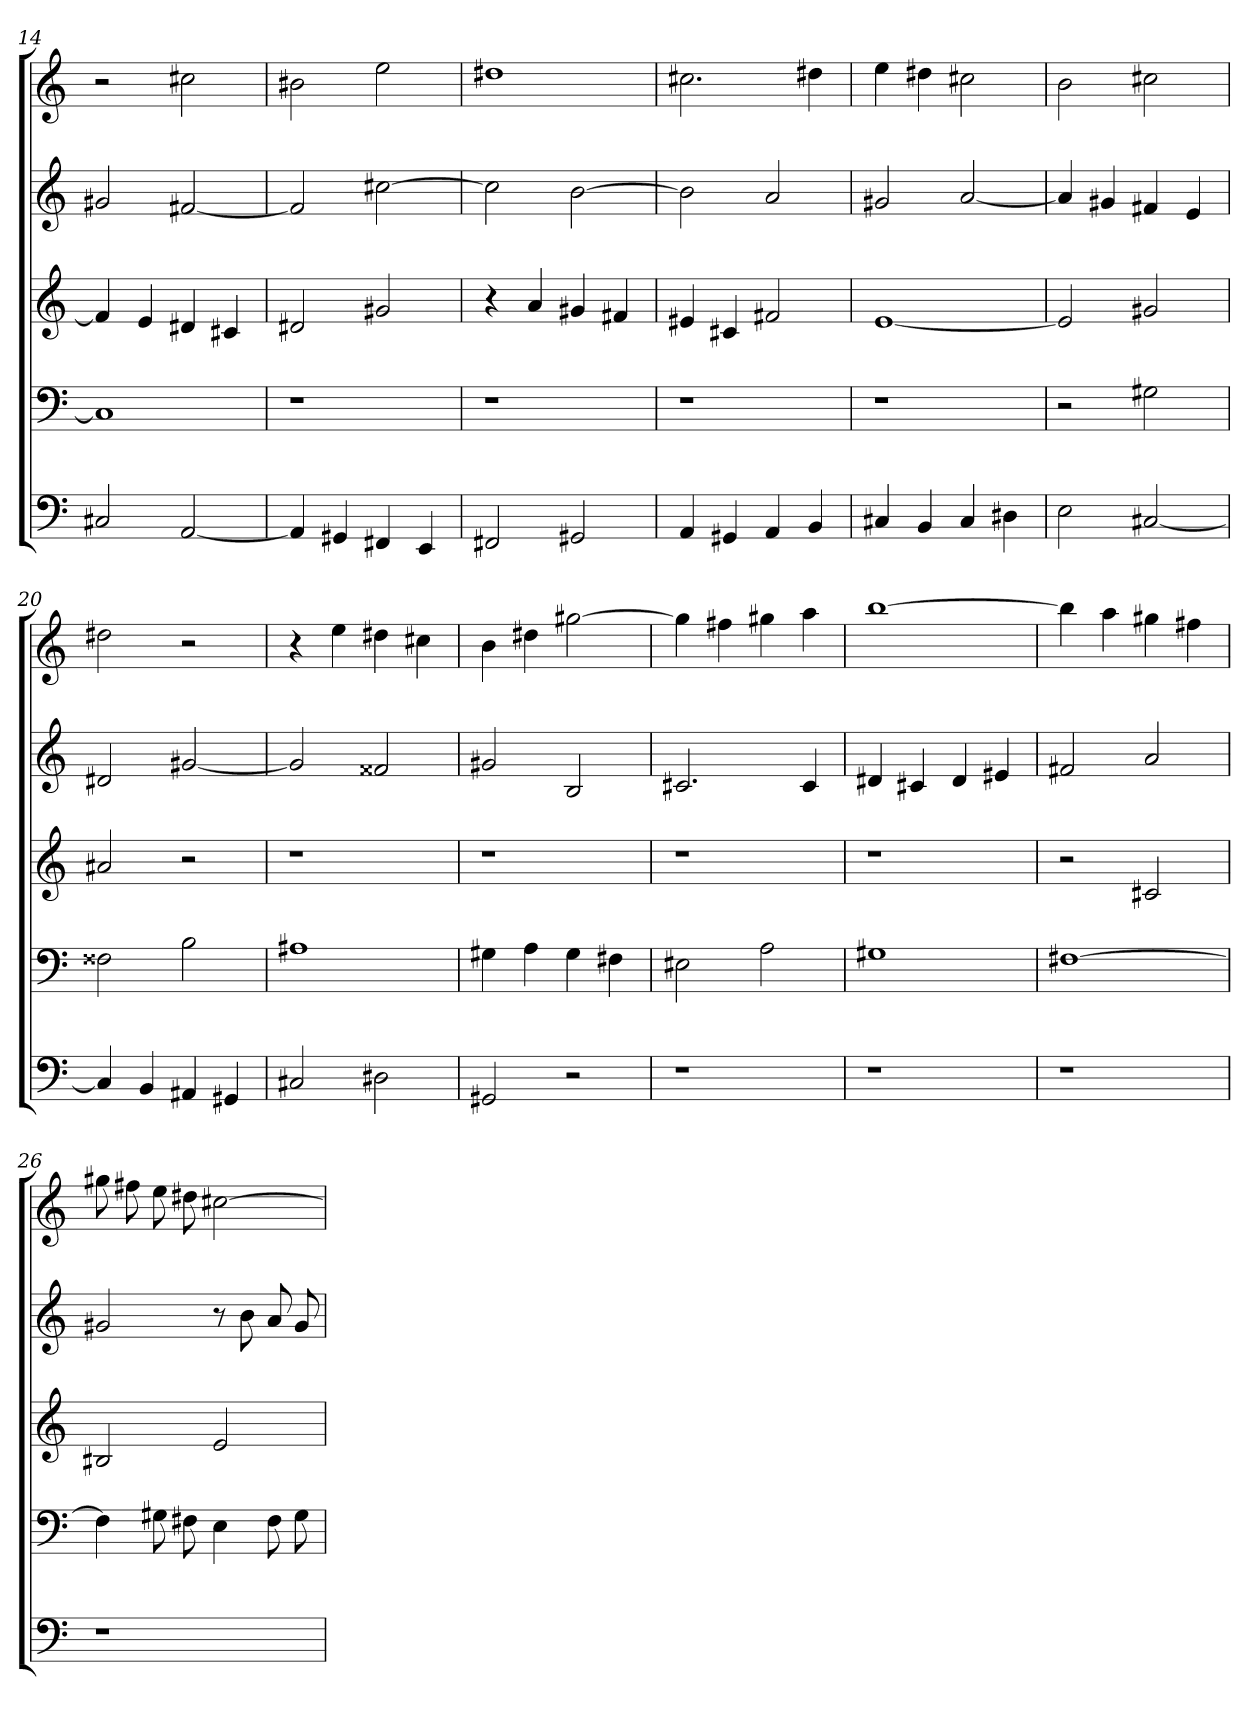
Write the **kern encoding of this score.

**kern	**kern	**kern	**kern	**kern
*part5	*part4	*part3	*part2	*part1
*staff5	*staff4	*staff3	*staff2	*staff1
=14	=14	=14	=14	=14
2C#X	1C#]	4f#]	2g#X	2r
.	.	4e	.	.
[2AA	.	4d#X	[2f#X	2cc#X
.	.	4c#X	.	.
=15	=15	=15	=15	=15
4AA]	1r	2d#X	2f#]	2b#X
4GG#X	.	.	.	.
4FF#X	.	2g#X	[2cc#X	2ee
4EE	.	.	.	.
=16	=16	=16	=16	=16
2FF#X	1r	4r	2cc#]	1dd#X
.	.	4a	.	.
2GG#X	.	4g#X	[2b	.
.	.	4f#X	.	.
=17	=17	=17	=17	=17
4AA	1r	4e#X	2b]	2.cc#X
4GG#X	.	4c#X	.	.
4AA	.	2f#X	2a	.
4BB	.	.	.	4dd#X
=18	=18	=18	=18	=18
4C#X	1r	[1e	2g#X	4ee
4BB	.	.	.	4dd#X
4C#	.	.	[2a	2cc#X
4D#X	.	.	.	.
=19	=19	=19	=19	=19
2E	2r	2e]	4a]	2b
.	.	.	4g#X	.
[2C#X	2G#X	2g#X	4f#X	2cc#X
.	.	.	4e	.
=20	=20	=20	=20	=20
4C#]	2F##X	2a#X	2d#X	2dd#X
4BB	.	.	.	.
4AA#X	2B	2r	[2g#X	2r
4GG#X	.	.	.	.
=21	=21	=21	=21	=21
2C#X	1A#X	1r	2g#]	4r
.	.	.	.	4ee
2D#X	.	.	2f##X	4dd#X
.	.	.	.	4cc#X
=22	=22	=22	=22	=22
2GG#X	4G#X	1r	2g#X	4b
.	4A	.	.	4dd#X
2r	4G#	.	2B	[2gg#X
.	4F#X	.	.	.
=23	=23	=23	=23	=23
1r	2E#X	1r	2.c#X	4gg#]
.	.	.	.	4ff#X
.	2A	.	.	4gg#X
.	.	.	4c#	4aa
=24	=24	=24	=24	=24
1r	1G#X	1r	4d#X	[1bb
.	.	.	4c#X	.
.	.	.	4d#	.
.	.	.	4e#X	.
=25	=25	=25	=25	=25
1r	[1F#X	2r	2f#X	4bb]
.	.	.	.	4aa
.	.	2c#X	2a	4gg#X
.	.	.	.	4ff#X
=26	=26	=26	=26	=26
1r	4F#]	2B#X	2g#X	8gg#X
.	.	.	.	8ff#X
.	8G#X	.	.	8ee
.	8F#X	.	.	8dd#X
.	4E	2e	8r	[2cc#X
.	.	.	8b	.
.	8F#	.	8a	.
.	8G#	.	8g#	.
=	=	=	=	=
*-	*-	*-	*-	*-
